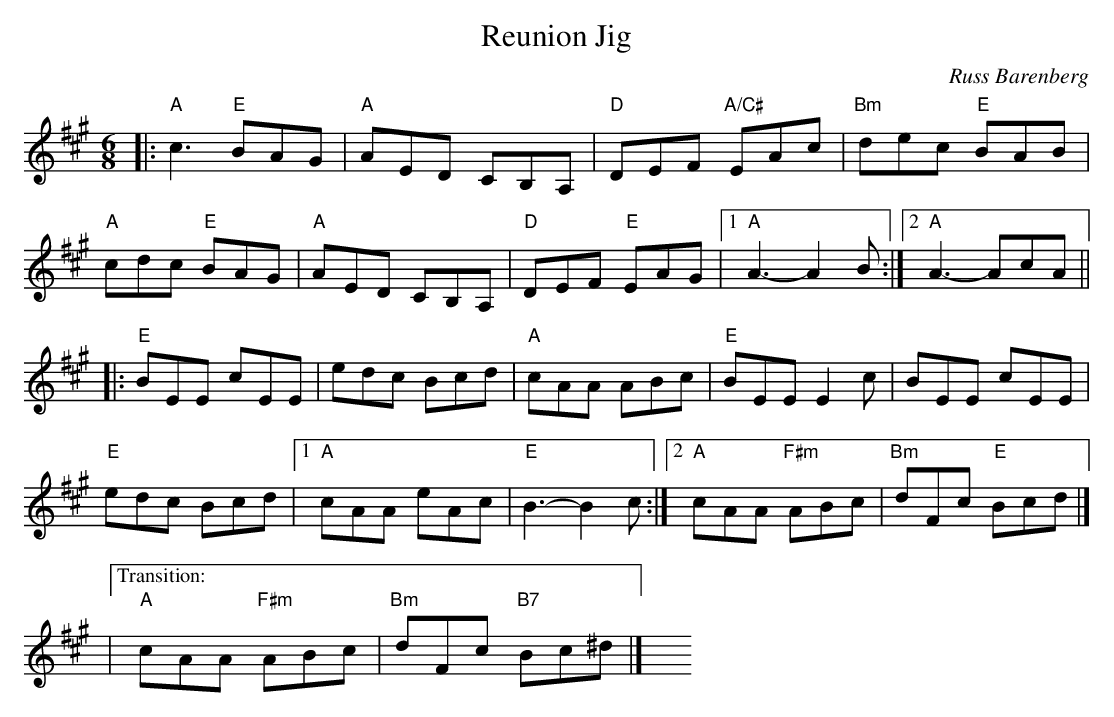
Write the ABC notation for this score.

X:1
T: Reunion Jig
C: Russ Barenberg
M: 6/8
L: 1/8
K: A
|:\
"A"c3 "E"BAG | "A"AED CB,A, | "D"DEF "A/C#"EAc | "Bm"dec "E"BAB |
"A"cdc "E"BAG | "A"AED CB,A, | "D"DEF "E"EAG |1 "A"A3-A2 B :|[2 "A"A3-AcA ||
|:\
"E"BEE cEE | edc Bcd | "A"cAA ABc | "E"BEE E2 c | BEE cEE |
"E" edc Bcd |[1 "A"cAA eAc | "E"B3-B2c :|[2 "A"cAA "F#m"ABc | "Bm"dFc "E"Bcd |]
|["Transition:"y "A"cAA "F#m"ABc | "Bm"dFc "B7"Bc^d |] y6 y6 y6 y6
